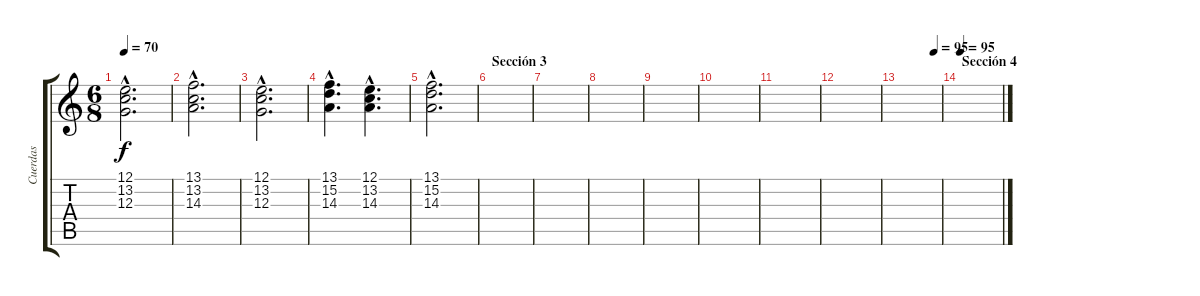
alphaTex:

\track ("Cuerdas" "Cuerdas") {instrument stringensemble1}
\staff {score tabs}
\tuning (E4 B3 G3 D3 A2 E2) {hide}
\ts (6 8)
\tempo 70
\clef g2
\ks c
(12.1{hac} 13.2{hac} 12.3{hac}).2{d dy f} |
(13.1{hac} 13.2{hac} 14.3{hac}).2{d} |
(12.1{hac} 13.2{hac} 12.3{hac}).2{d} |
(13.1{hac} 15.2{hac} 14.3{hac}).4{d} (12.1{hac} 13.2{hac} 14.3{hac}).4{d} |
(13.1{hac} 15.2{hac} 14.3{hac}).2{d} |
\section ("" "Sección 3")
|
|
|
|
|
|
|
\tempo (95 0.8333333333333334)
|
\section ("" "Sección 4")
\tempo 95
